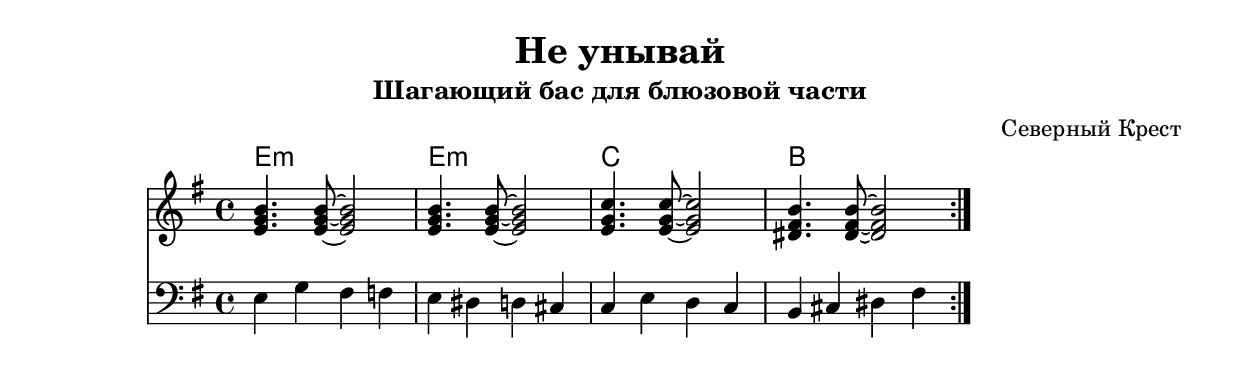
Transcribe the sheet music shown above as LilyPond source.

\version "2.18.2"

\header{
  title="Не унывай"
  composer="Северный Крест"
  subtitle="Шагающий бас для блюзовой части"
}

longBar = #(define-music-function (parser location ) ( ) #{ \once \override Staff.BarLine.bar-extent = #'(-3 . 3) #})

Hrm = \chordmode{
	e1:m e1:m c b
}

<<
  \new ChordNames{
    \Hrm
  }
  \new Staff{
    \time 4/4
    \clef treble
    \key e \minor
    <e' g' b'>4. <e' g' b'>8~<e' g' b'>2 | 
    <e' g' b'>4. <e' g' b'>8~<e' g' b'>2 | 
    <e' g' c''>4. <e' g' c''>8~<e' g' c''>2 | 
    <dis' fis' b'>4. <dis' fis' b'>8~<dis' fis' b'>2 
    \bar ":|."
  }
  \new Staff{
    \time 4/4
    \clef bass
    \key e \minor
    \relative c{e4 g fis f | e4 dis d cis | c4 e d c | b cis dis fis \bar":|."}
  }
>>

